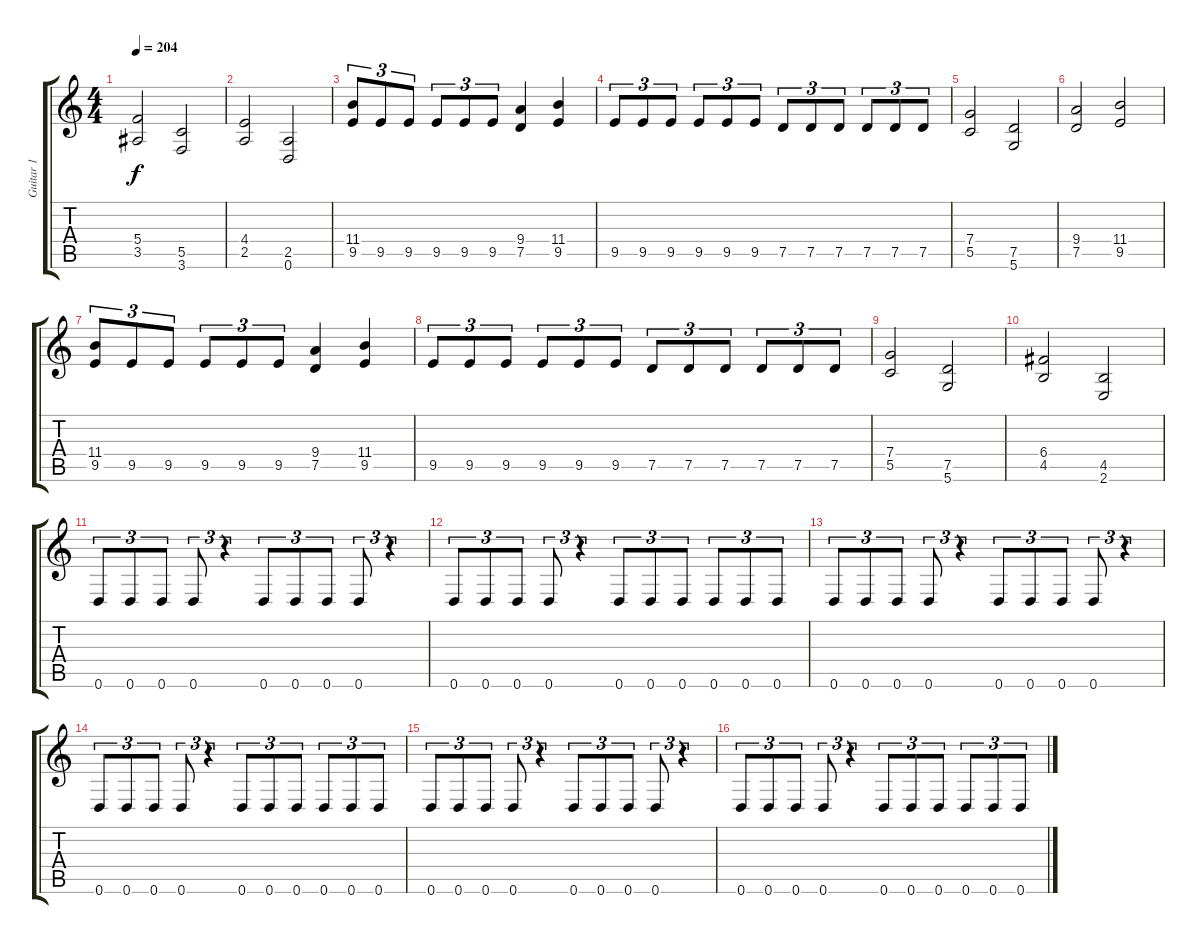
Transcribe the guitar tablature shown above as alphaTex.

\track ("Guitar 1" "Guitar 1") {instrument distortionguitar}
\staff {score tabs}
\tuning (D4 A3 F3 C3 G2 D2) {hide}
\ts (4 4)
\tempo 204
\clef g2
\ks c
(5.4 3.5).2{dy f} (5.5 3.6).2 |
(4.4 2.5).2 (2.5 0.6).2 |
(11.4 9.5).8{tu (3 2)} 9.5.8{tu (3 2)} 9.5.8{tu (3 2)} 9.5.8{tu (3 2)} 9.5.8{tu (3 2)} 9.5.8{tu (3 2)} (9.4 7.5).4 (11.4 9.5).4 |
9.5.8{tu (3 2)} 9.5.8{tu (3 2)} 9.5.8{tu (3 2)} 9.5.8{tu (3 2)} 9.5.8{tu (3 2)} 9.5.8{tu (3 2)} 7.5.8{tu (3 2)} 7.5.8{tu (3 2)} 7.5.8{tu (3 2)} 7.5.8{tu (3 2)} 7.5.8{tu (3 2)} 7.5.8{tu (3 2)} |
(7.4 5.5).2 (7.5 5.6).2 |
(9.4 7.5).2 (11.4 9.5).2 |
(11.4 9.5).8{tu (3 2)} 9.5.8{tu (3 2)} 9.5.8{tu (3 2)} 9.5.8{tu (3 2)} 9.5.8{tu (3 2)} 9.5.8{tu (3 2)} (9.4 7.5).4 (11.4 9.5).4 |
9.5.8{tu (3 2)} 9.5.8{tu (3 2)} 9.5.8{tu (3 2)} 9.5.8{tu (3 2)} 9.5.8{tu (3 2)} 9.5.8{tu (3 2)} 7.5.8{tu (3 2)} 7.5.8{tu (3 2)} 7.5.8{tu (3 2)} 7.5.8{tu (3 2)} 7.5.8{tu (3 2)} 7.5.8{tu (3 2)} |
(7.4 5.5).2 (7.5 5.6).2 |
(6.4 4.5).2 (4.5 2.6).2 |
0.6.8{tu (3 2)} 0.6.8{tu (3 2)} 0.6.8{tu (3 2)} 0.6.8{tu (3 2)} r.4{tu (3 2)} 0.6.8{tu (3 2)} 0.6.8{tu (3 2)} 0.6.8{tu (3 2)} 0.6.8{tu (3 2)} r.4{tu (3 2)} |
0.6.8{tu (3 2)} 0.6.8{tu (3 2)} 0.6.8{tu (3 2)} 0.6.8{tu (3 2)} r.4{tu (3 2)} 0.6.8{tu (3 2)} 0.6.8{tu (3 2)} 0.6.8{tu (3 2)} 0.6.8{tu (3 2)} 0.6.8{tu (3 2)} 0.6.8{tu (3 2)} |
0.6.8{tu (3 2)} 0.6.8{tu (3 2)} 0.6.8{tu (3 2)} 0.6.8{tu (3 2)} r.4{tu (3 2)} 0.6.8{tu (3 2)} 0.6.8{tu (3 2)} 0.6.8{tu (3 2)} 0.6.8{tu (3 2)} r.4{tu (3 2)} |
0.6.8{tu (3 2)} 0.6.8{tu (3 2)} 0.6.8{tu (3 2)} 0.6.8{tu (3 2)} r.4{tu (3 2)} 0.6.8{tu (3 2)} 0.6.8{tu (3 2)} 0.6.8{tu (3 2)} 0.6.8{tu (3 2)} 0.6.8{tu (3 2)} 0.6.8{tu (3 2)} |
0.6.8{tu (3 2)} 0.6.8{tu (3 2)} 0.6.8{tu (3 2)} 0.6.8{tu (3 2)} r.4{tu (3 2)} 0.6.8{tu (3 2)} 0.6.8{tu (3 2)} 0.6.8{tu (3 2)} 0.6.8{tu (3 2)} r.4{tu (3 2)} |
0.6.8{tu (3 2)} 0.6.8{tu (3 2)} 0.6.8{tu (3 2)} 0.6.8{tu (3 2)} r.4{tu (3 2)} 0.6.8{tu (3 2)} 0.6.8{tu (3 2)} 0.6.8{tu (3 2)} 0.6.8{tu (3 2)} 0.6.8{tu (3 2)} 0.6.8{tu (3 2)}
